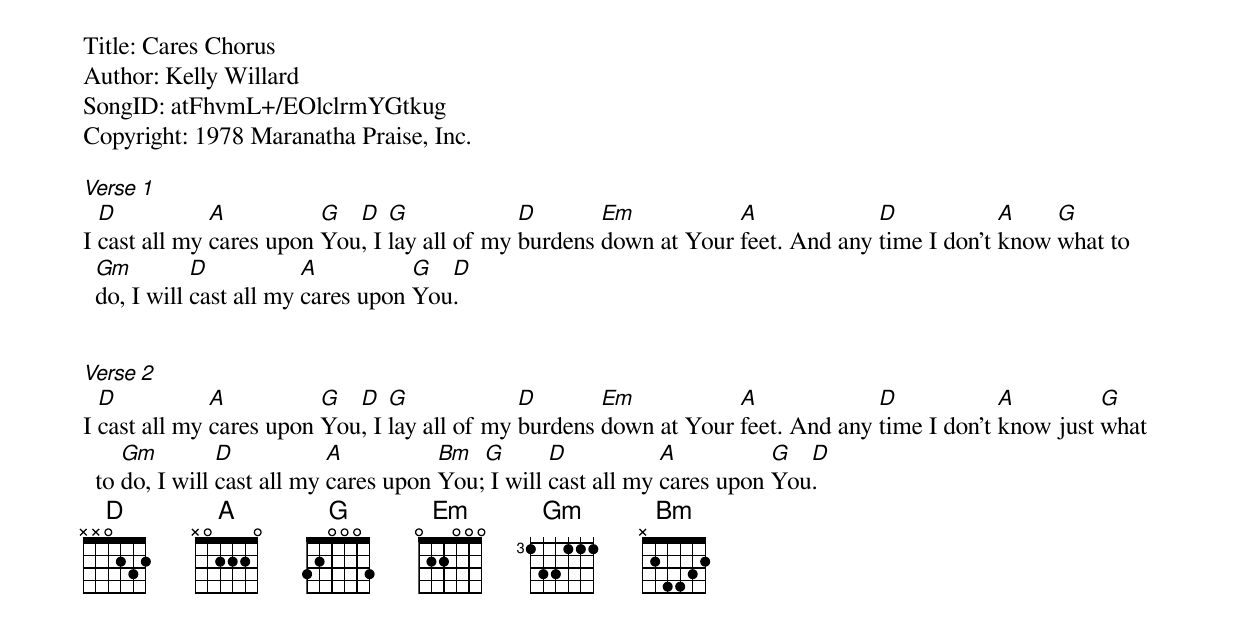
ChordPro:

Title: Cares Chorus
Author: Kelly Willard
SongID: atFhvmL+/EOlclrmYGtkug
Copyright: 1978 Maranatha Praise, Inc.

[Verse 1]
I [D]cast all my [A]cares upon [G]You[D], I [G]lay all of my [D]burdens [Em]down at Your [A]feet. And any [D]time I don't [A]know [G]what to [Gm]do, I will [D]cast all my [A]cares upon [G]You[D].


[Verse 2]
I [D]cast all my [A]cares upon [G]You[D], I [G]lay all of my [D]burdens [Em]down at Your [A]feet. And any [D]time I don't [A]know just [G]what to [Gm]do, I will [D]cast all my [A]cares upon [Bm]You;[G] I will [D]cast all my [A]cares upon [G]You[D].
